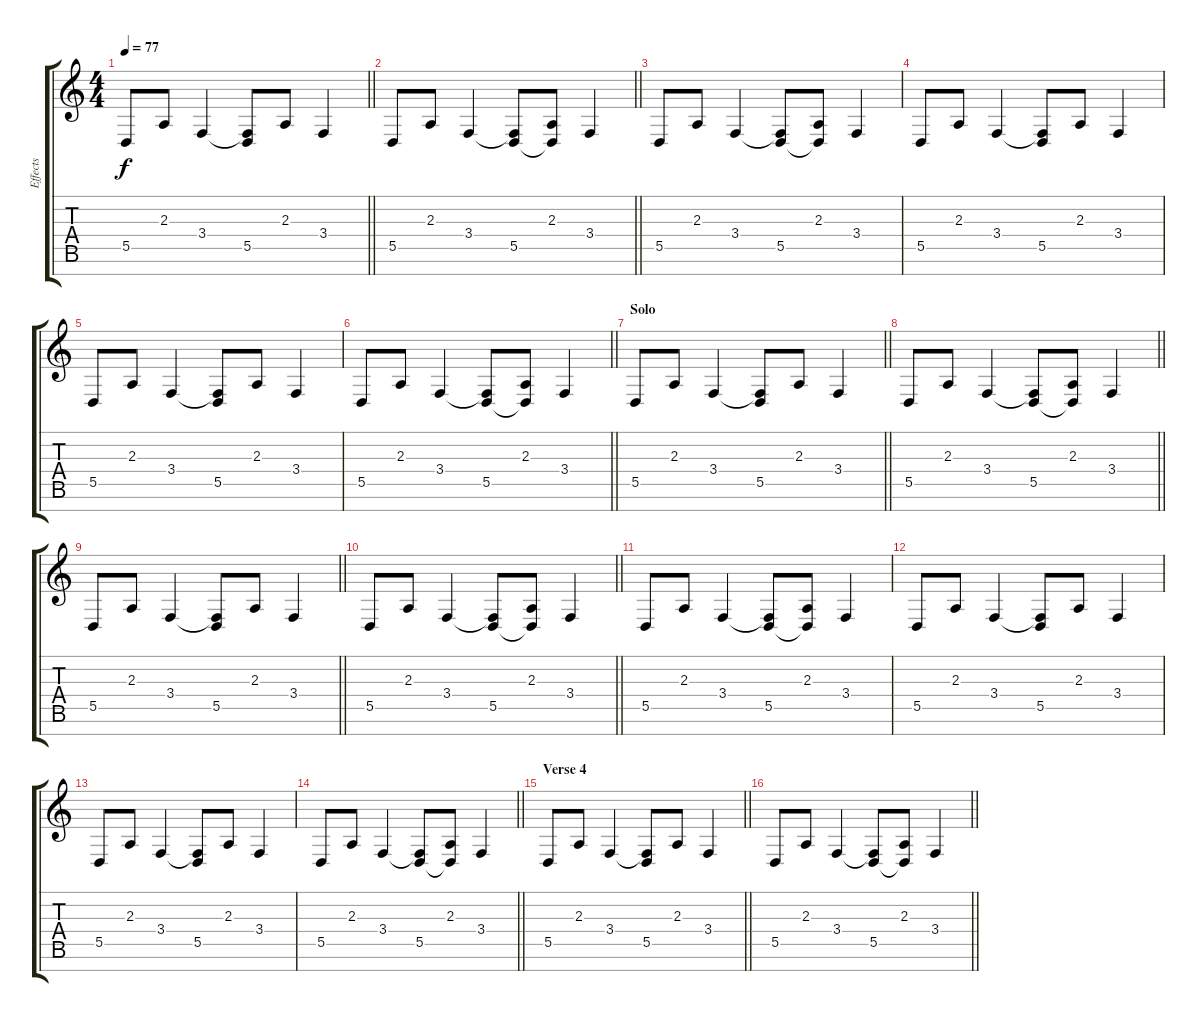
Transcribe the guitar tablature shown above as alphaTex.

\track ("Effects" "Effects") {instrument stringensemble1}
\staff {score tabs}
\tuning (E4 B3 G3 D3 A2 E2 B1) {hide}
\ts (4 4)
\tempo 77
\clef g2
\barLineRight lightlight
\ks c
5.5.8{dy f} 2.3.8 3.4.4 (3.4{t} 5.5).8 2.3.8 3.4.4 |
\barLineRight lightlight
5.5.8 2.3.8 3.4.4 (3.4{t} 5.5).8 (2.3 5.5{t}).8 3.4.4 |
5.5.8 2.3.8 3.4.4 (3.4{t} 5.5).8 (2.3 5.5{t}).8 3.4.4 |
5.5.8 2.3.8 3.4.4 (3.4{t} 5.5).8 2.3.8 3.4.4 |
5.5.8 2.3.8 3.4.4 (3.4{t} 5.5).8 2.3.8 3.4.4 |
\barLineRight lightlight
5.5.8 2.3.8 3.4.4 (3.4{t} 5.5).8 (2.3 5.5{t}).8 3.4.4 |
\section ("" "Solo")
\barLineRight lightlight
5.5.8 2.3.8 3.4.4 (3.4{t} 5.5).8 2.3.8 3.4.4 |
\barLineRight lightlight
5.5.8 2.3.8 3.4.4 (3.4{t} 5.5).8 (2.3 5.5{t}).8 3.4.4 |
\barLineRight lightlight
5.5.8 2.3.8 3.4.4 (3.4{t} 5.5).8 2.3.8 3.4.4 |
\barLineRight lightlight
5.5.8 2.3.8 3.4.4 (3.4{t} 5.5).8 (2.3 5.5{t}).8 3.4.4 |
5.5.8 2.3.8 3.4.4 (3.4{t} 5.5).8 (2.3 5.5{t}).8 3.4.4 |
5.5.8 2.3.8 3.4.4 (3.4{t} 5.5).8 2.3.8 3.4.4 |
5.5.8 2.3.8 3.4.4 (3.4{t} 5.5).8 2.3.8 3.4.4 |
\barLineRight lightlight
5.5.8 2.3.8 3.4.4 (3.4{t} 5.5).8 (2.3 5.5{t}).8 3.4.4 |
\section ("" "Verse 4 ")
\barLineRight lightlight
5.5.8 2.3.8 3.4.4 (3.4{t} 5.5).8 2.3.8 3.4.4 |
\barLineRight lightlight
5.5.8 2.3.8 3.4.4 (3.4{t} 5.5).8 (2.3 5.5{t}).8 3.4.4
